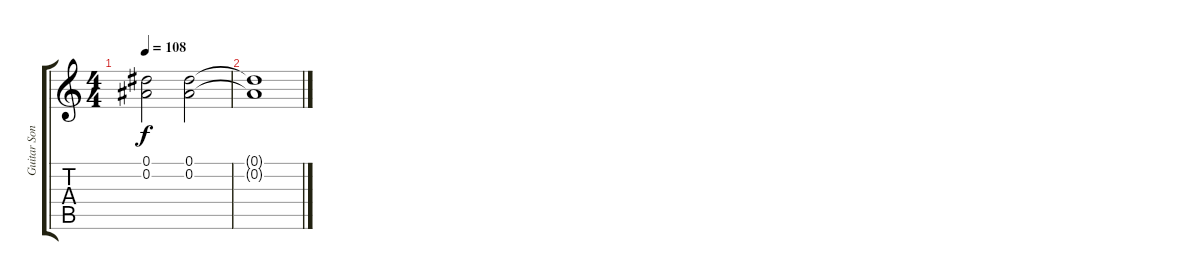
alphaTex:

\track ("Guitar Son saturé" "Guitar Son") {instrument distortionguitar}
\staff {score tabs}
\tuning (Eb4 Bb3 Gb3 Db3 Ab2 Eb2) {hide}
\ts (4 4)
\tempo 108
\clef g2
\ks c
(0.1{t} 0.2{t}).2{dy f} (0.1 0.2).2 |
(0.1{t} 0.2{t}).1
